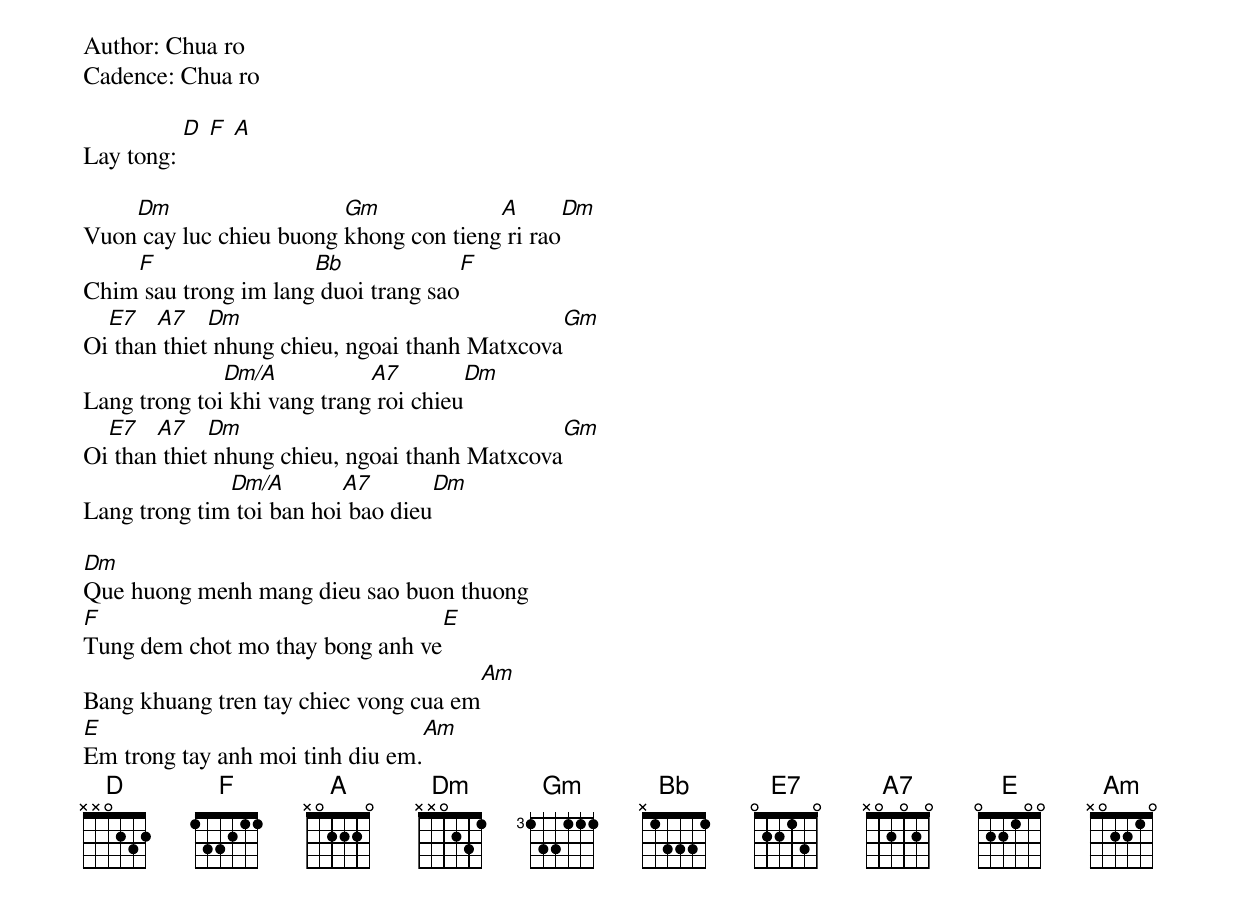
Author: Chua ro
Cadence: Chua ro

Lay tong: [D] [F] [A]

Vuon[Dm] cay luc chieu buong [Gm]khong con tieng[A] ri rao[Dm]
Chim[F] sau trong im lang[Bb] duoi trang sao[F]
Oi[E7] than[A7] thiet[Dm] nhung chieu, ngoai thanh Matxcova[Gm]
Lang trong toi[Dm/A] khi vang trang[A7] roi chieu[Dm]
Oi[E7] than[A7] thiet[Dm] nhung chieu, ngoai thanh Matxcova[Gm]
Lang trong tim[Dm/A] toi ban hoi[A7] bao dieu[Dm]

[Dm]Que huong menh mang dieu sao buon thuong
[F]Tung dem chot mo thay bong anh ve[E]
Bang khuang tren tay chiec vong cua em[Am]
[E]Em trong tay anh moi tinh diu em.[Am]
